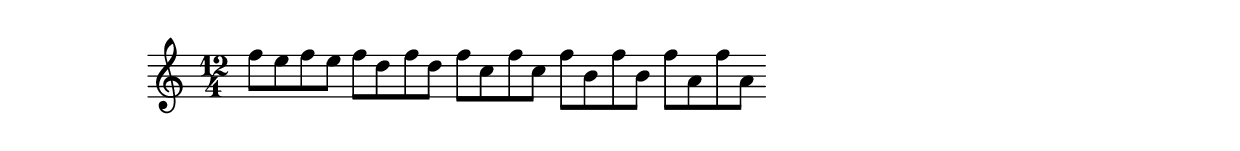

\version "2.7.32"
\header {
  texidoc = "For juxtaposed chords with the same direction, a
slight optical correction is used. It is constant, and works only if
two chords have no common head-positions range."
}

\layout { ragged-right = ##t}

\relative c'' {
  \stemDown
  \time 12/4
  f8[
    e f e]  f[ d f d]  f[ c f c]  f[ b, f' b,]  f'[ a, f' a,]
}



